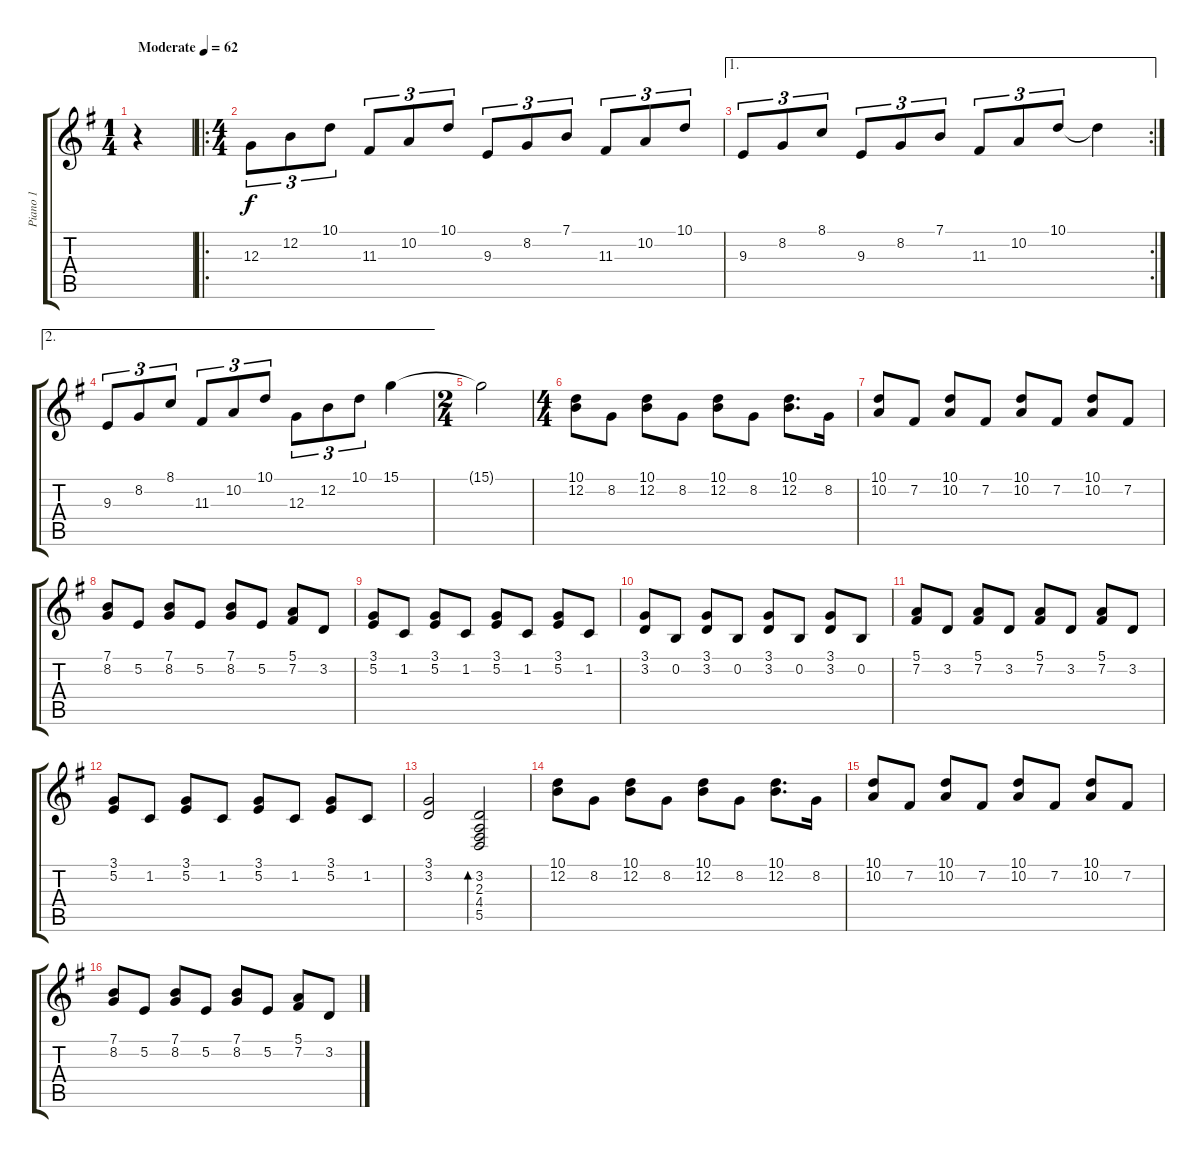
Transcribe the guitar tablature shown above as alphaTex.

\track ("Piano 1" "Piano 1") {instrument acousticgrandpiano}
\staff {score tabs}
\tuning (E4 B3 G3 D3 A2 E2) {hide}
\ts (1 4)
\tempo (62 "Moderate")
\clef g2
\ks g
r.4{dy f instrument acousticgrandpiano} |
\ro
\ts (4 4)
12.3.8{tu (3 2)} 12.2.8{tu (3 2)} 10.1.8{tu (3 2)} 11.3.8{tu (3 2)} 10.2.8{tu (3 2)} 10.1.8{tu (3 2)} 9.3.8{tu (3 2)} 8.2.8{tu (3 2)} 7.1.8{tu (3 2)} 11.3.8{tu (3 2)} 10.2.8{tu (3 2)} 10.1.8{tu (3 2)} |
\ae 1
\rc 2
9.3.8{tu (3 2)} 8.2.8{tu (3 2)} 8.1.8{tu (3 2)} 9.3.8{tu (3 2)} 8.2.8{tu (3 2)} 7.1.8{tu (3 2)} 11.3.8{tu (3 2)} 10.2.8{tu (3 2)} 10.1.8{tu (3 2)} 10.1{t}.4 |
\ae 2
9.3.8{tu (3 2)} 8.2.8{tu (3 2)} 8.1.8{tu (3 2)} 11.3.8{tu (3 2)} 10.2.8{tu (3 2)} 10.1.8{tu (3 2)} 12.3.8{tu (3 2)} 12.2.8{tu (3 2)} 10.1.8{tu (3 2)} 15.1.4 |
\ts (2 4)
15.1{t}.2 |
\ts (4 4)
(10.1 12.2).8 8.2.8 (10.1 12.2).8 8.2.8 (10.1 12.2).8 8.2.8 (10.1 12.2).8{d} 8.2.16 |
(10.1 10.2).8 7.2.8 (10.1 10.2).8 7.2.8 (10.1 10.2).8 7.2.8 (10.1 10.2).8 7.2.8 |
(7.1 8.2).8 5.2.8 (7.1 8.2).8 5.2.8 (7.1 8.2).8 5.2.8 (5.1 7.2).8 3.2.8 |
(3.1 5.2).8 1.2.8 (3.1 5.2).8 1.2.8 (3.1 5.2).8 1.2.8 (3.1 5.2).8 1.2.8 |
(3.1 3.2).8 0.2.8 (3.1 3.2).8 0.2.8 (3.1 3.2).8 0.2.8 (3.1 3.2).8 0.2.8 |
(5.1 7.2).8 3.2.8 (5.1 7.2).8 3.2.8 (5.1 7.2).8 3.2.8 (5.1 7.2).8 3.2.8 |
(3.1 5.2).8 1.2.8 (3.1 5.2).8 1.2.8 (3.1 5.2).8 1.2.8 (3.1 5.2).8 1.2.8 |
(3.1 3.2).2 (3.2 2.3 4.4 5.5).2{bd 240} |
(10.1 12.2).8 8.2.8 (10.1 12.2).8 8.2.8 (10.1 12.2).8 8.2.8 (10.1 12.2).8{d} 8.2.16 |
(10.1 10.2).8 7.2.8 (10.1 10.2).8 7.2.8 (10.1 10.2).8 7.2.8 (10.1 10.2).8 7.2.8 |
(7.1 8.2).8 5.2.8 (7.1 8.2).8 5.2.8 (7.1 8.2).8 5.2.8 (5.1 7.2).8 3.2.8
